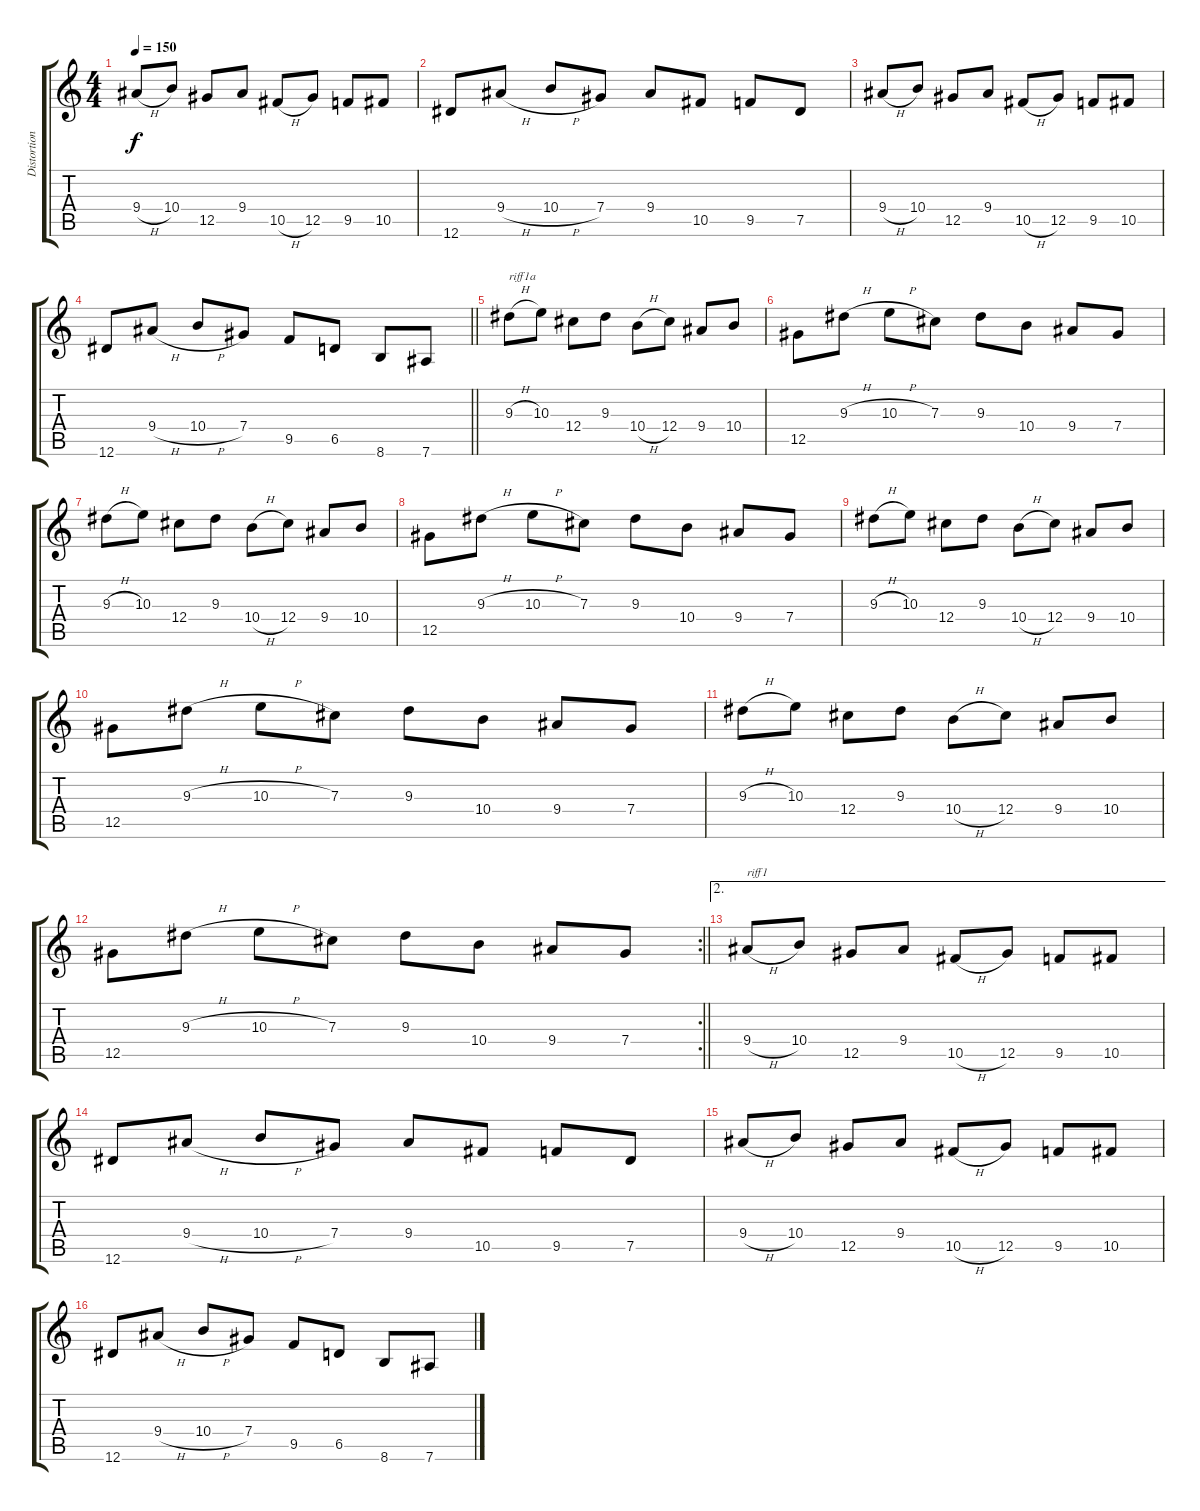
\track ("Distortion G" "Distortion") {instrument overdrivenguitar}
\staff {score tabs}
\tuning (Eb4 Bb3 Gb3 Db3 Ab2 Eb2) {hide}
\ts (4 4)
\tempo 150
\clef g2
\ks c
9.4{h}.8{dy f} 10.4.8 12.5.8 9.4.8 10.5{h}.8 12.5.8 9.5.8 10.5.8 |
12.6.8 9.4{h}.8 10.4{h}.8 7.4.8 9.4.8 10.5.8 9.5.8 7.5.8 |
9.4{h}.8 10.4.8 12.5.8 9.4.8 10.5{h}.8 12.5.8 9.5.8 10.5.8 |
\barLineRight lightlight
12.6.8 9.4{h}.8 10.4{h}.8 7.4.8 9.5.8 6.5.8 8.6.8 7.6.8 |
9.3{h}.8{txt "riff1a"} 10.3.8 12.4.8 9.3.8 10.4{h}.8 12.4.8 9.4.8 10.4.8 |
12.5.8 9.3{h}.8 10.3{h}.8 7.3.8 9.3.8 10.4.8 9.4.8 7.4.8 |
9.3{h}.8 10.3.8 12.4.8 9.3.8 10.4{h}.8 12.4.8 9.4.8 10.4.8 |
12.5.8 9.3{h}.8 10.3{h}.8 7.3.8 9.3.8 10.4.8 9.4.8 7.4.8 |
9.3{h}.8 10.3.8 12.4.8 9.3.8 10.4{h}.8 12.4.8 9.4.8 10.4.8 |
12.5.8 9.3{h}.8 10.3{h}.8 7.3.8 9.3.8 10.4.8 9.4.8 7.4.8 |
9.3{h}.8 10.3.8 12.4.8 9.3.8 10.4{h}.8 12.4.8 9.4.8 10.4.8 |
\rc 2
\barLineRight lightlight
12.5.8 9.3{h}.8 10.3{h}.8 7.3.8 9.3.8 10.4.8 9.4.8 7.4.8 |
\ae 2
9.4{h}.8{txt "riff1"} 10.4.8 12.5.8 9.4.8 10.5{h}.8 12.5.8 9.5.8 10.5.8 |
12.6.8 9.4{h}.8 10.4{h}.8 7.4.8 9.4.8 10.5.8 9.5.8 7.5.8 |
9.4{h}.8 10.4.8 12.5.8 9.4.8 10.5{h}.8 12.5.8 9.5.8 10.5.8 |
12.6.8 9.4{h}.8 10.4{h}.8 7.4.8 9.5.8 6.5.8 8.6.8 7.6.8
